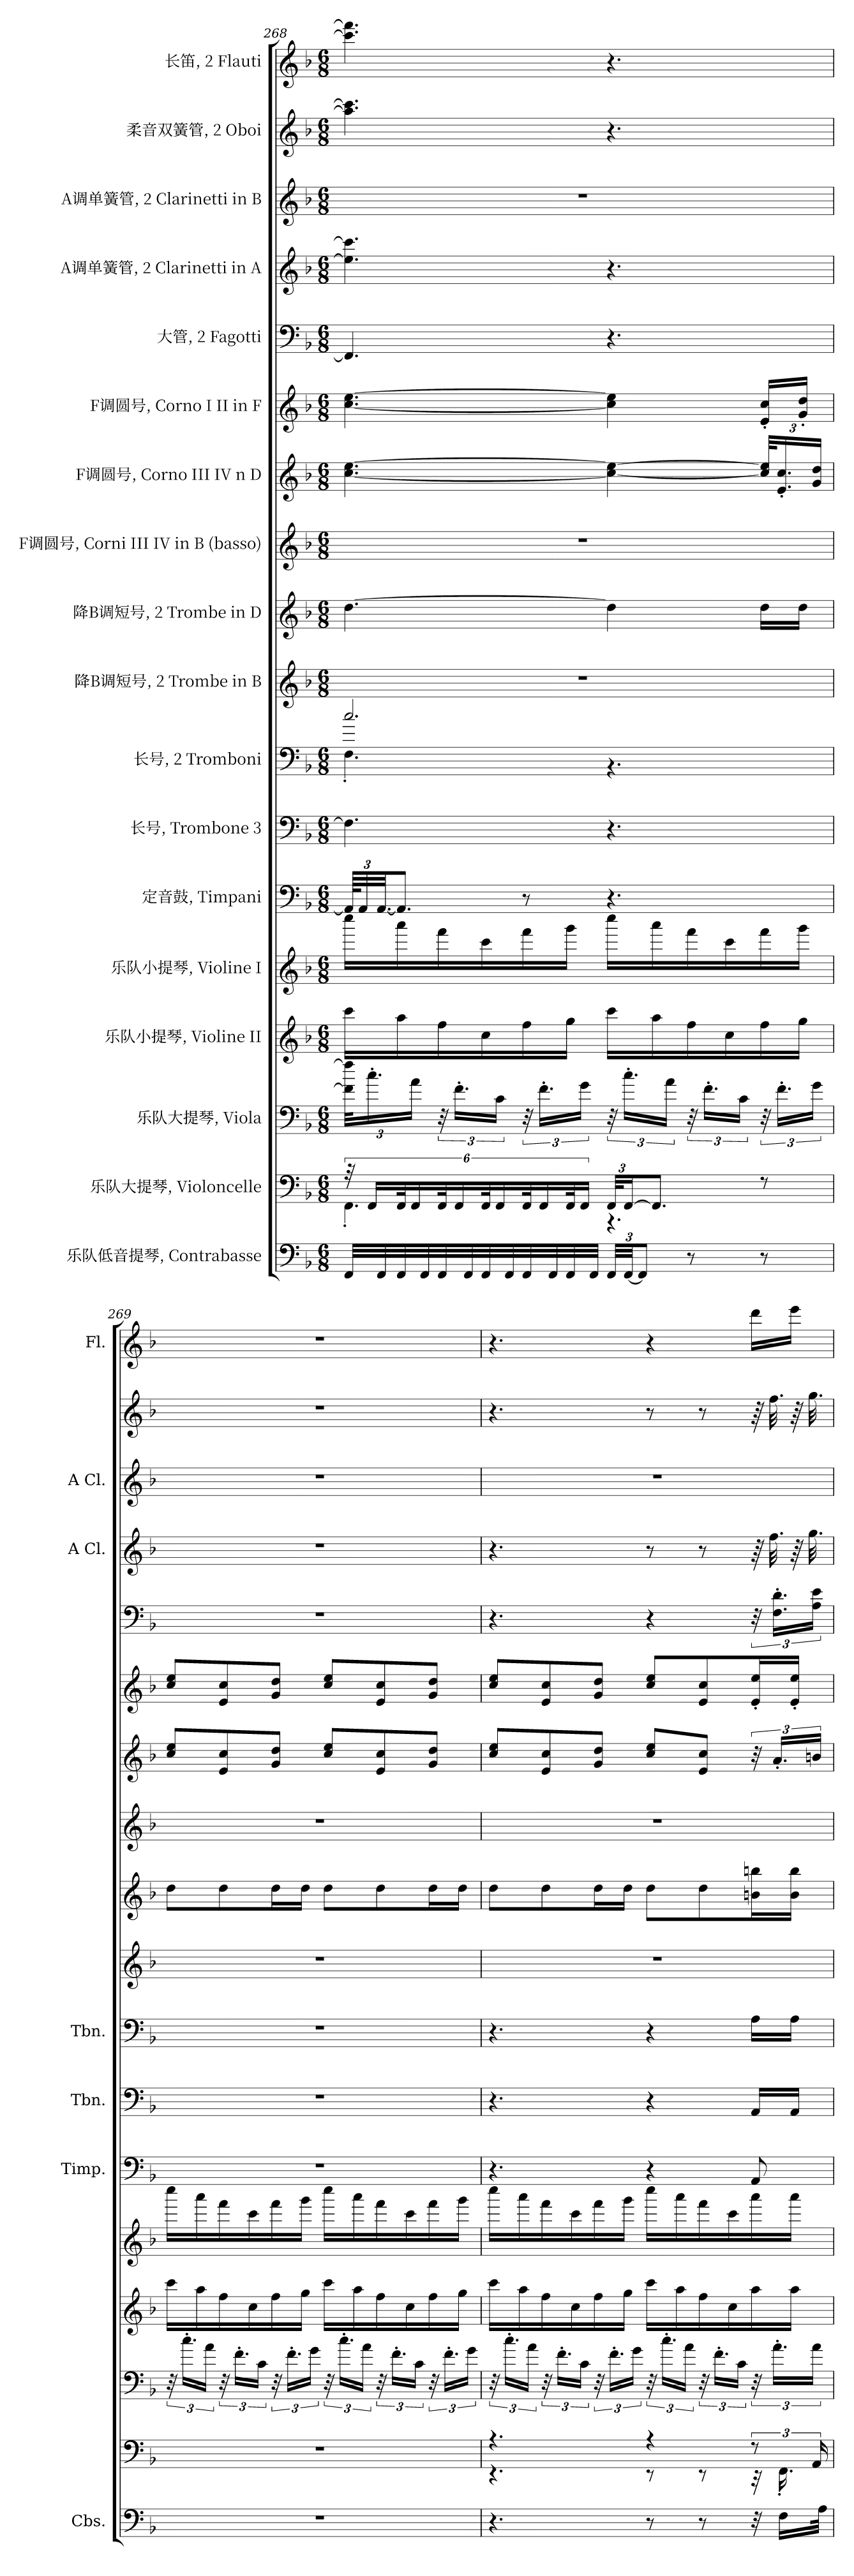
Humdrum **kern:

**kern	**kern	**kern	**kern	**kern	**kern	**kern	**kern	**kern	**kern	**kern	**kern	**kern	**kern	**kern	**kern	**kern	**kern
*part18	*part17	*part16	*part15	*part14	*part13	*part12	*part11	*part10	*part9	*part8	*part7	*part6	*part5	*part4	*part3	*part2	*part1
*staff18	*staff17	*staff16	*staff15	*staff14	*staff13	*staff12	*staff11	*staff10	*staff9	*staff8	*staff7	*staff6	*staff5	*staff4	*staff3	*staff2	*staff1
*I"乐队低音提琴, Contrabasse	*I"乐队大提琴, Violoncelle	*I"乐队大提琴, Viola	*I"乐队小提琴, Violine II	*I"乐队小提琴, Violine I	*I"定音鼓, Timpani	*I"长号, Trombone 3	*I"长号, 2 Tromboni	*I"降B调短号, 2 Trombe in B	*I"降B调短号, 2 Trombe in D	*I"F调圆号, Corni III IV in B (basso)	*I"F调圆号, Corno III IV n D	*I"F调圆号, Corno I II in F	*I"大管, 2 Fagotti	*I"A调单簧管, 2 Clarinetti in A	*I"A调单簧管, 2 Clarinetti in B	*I"柔音双簧管, 2 Oboi	*I"长笛, 2 Flauti
*I'Cbs.	*	*	*	*	*I'Timp.	*I'Tbn.	*I'Tbn.	*	*	*	*	*	*	*I'A Cl.	*I'A Cl.	*	*I'Fl.
!!LO:PB:g=z
*clefF4	*clefF4	*clefF4	*clefG2	*clefG2	*clefF4	*clefF4	*clefF4	*clefG2	*clefG2	*clefG2	*clefG2	*clefG2	*clefF4	*clefG2	*clefG2	*clefG2	*clefG2
*ITrd7c12	*	*	*	*	*	*	*	*ITrd1c2	*ITrd1c2	*ITrd4c7	*ITrd4c7	*ITrd4c7	*	*ITrd2c3	*ITrd2c3	*ITrd2c3	*
*k[b-]	*k[b-]	*k[b-]	*k[b-]	*k[b-]	*k[b-]	*k[b-]	*k[b-]	*k[b-e-a-]	*k[b-e-a-]	*k[b-e-]	*k[b-e-]	*k[b-e-]	*k[b-]	*k[f#c#]	*k[f#c#]	*k[f#c#]	*k[b-]
*M6/8	*M6/8	*M6/8	*M6/8	*M6/8	*M6/8	*M6/8	*M6/8	*M6/8	*M6/8	*M6/8	*M6/8	*M6/8	*M6/8	*M6/8	*M6/8	*M6/8	*M6/8
*MM94	*MM94	*MM94	*MM94	*MM94	*MM94	*MM94	*MM94	*MM94	*MM94	*MM94	*MM94	*MM94	*MM94	*MM94	*MM94	*MM94	*MM94
=268	=268	=268	=268	=268	=268	=268	=268	=268	=268	=268	=268	=268	=268	=268	=268	=268	=268
*	*^	*	*	*	*	*	*	*	*	*	*	*	*	*	*	*	*
*	*	*	*Xbrackettup	*	*	*Xbrackettup	*	*	*	*	*	*	*	*	*	*	*	*
*	*	*	*	*	*	*	*	*^	*	*	*	*	*	*	*	*	*	*
32FFF/LLL	48r	4.FF'\	48f\] 48ff\]KLL	16ccc\LL	16cccc\LL	96AA/KLLL]	4.F\]	2.cc/	4.F'\	2.r	[4.cc\	2.r	[4.f\ [4.a\	[4.f\ [4.a\	4.FF/]	4.cc\] 4.aa\]	2.r	4.ff\] 4.aa\]	4.ccc\] 4.fff\]
.	.	.	.	.	.	48AA/	.	.	.	.	.	.	.	.	.	.	.	.	.
.	24FF/LL	.	24.cc'\	.	.	.	.	.	.	.	.	.	.	.	.	.	.	.	.
32FFF/	.	.	.	.	.	[48.AA/JJ	.	.	.	.	.	.	.	.	.	.	.	.	.
*	*Xbrackettup	*	*	*	*	*	*	*	*	*	*	*	*	*	*	*	*	*	*
32FFF/	48FF/K	.	.	16aa\	16aaa\	8.AA/J]	.	.	.	.	.	.	.	.	.	.	.	.	.
.	24FF/	.	24a\JJ	.	.	.	.	.	.	.	.	.	.	.	.	.	.	.	.
32FFF/	.	.	.	.	.	.	.	.	.	.	.	.	.	.	.	.	.	.	.
*	*	*	*brackettup	*	*	*	*	*	*	*	*	*	*	*	*	*	*	*	*
32FFF/	48FF/K	.	48r	16ff\	16fff\	.	.	.	.	.	.	.	.	.	.	.	.	.	.
.	24FF/	.	24.f'\LL	.	.	.	.	.	.	.	.	.	.	.	.	.	.	.	.
32FFF/	.	.	.	.	.	.	.	.	.	.	.	.	.	.	.	.	.	.	.
32FFF/	48FF/K	.	.	16cc\	16ccc\	.	.	.	.	.	.	.	.	.	.	.	.	.	.
.	24FF/	.	24c\JJ	.	.	.	.	.	.	.	.	.	.	.	.	.	.	.	.
32FFF/	.	.	.	.	.	.	.	.	.	.	.	.	.	.	.	.	.	.	.
32FFF/	48FF/K	.	48r	16ff\	16fff\	8r	.	.	.	.	.	.	.	.	.	.	.	.	.
.	24FF/	.	24.f'\LL	.	.	.	.	.	.	.	.	.	.	.	.	.	.	.	.
32FFF/	.	.	.	.	.	.	.	.	.	.	.	.	.	.	.	.	.	.	.
32FFF/	48FF/K	.	.	16gg\JJ	16ggg\JJ	.	.	.	.	.	.	.	.	.	.	.	.	.	.
.	24FF/JJ	.	24g\JJ	.	.	.	.	.	.	.	.	.	.	.	.	.	.	.	.
32FFF/JJJ	.	.	.	.	.	.	.	.	.	.	.	.	.	.	.	.	.	.	.
*Xbrackettup	*	*	*	*	*	*	*	*	*	*	*	*	*	*	*	*	*	*	*
*	*	*	*	*	*	*	*	*	*	*	*	*	*	*	*	*	*	*	*MM95
48FFF/LLL	48FF/KLL	4.r	48r	16ccc\LL	16cccc\LL	4.r	4.r	.	4.r	.	4cc\]	.	4f\_ 4a\_	4f\] 4a\]	4.r	4.r	.	4.r	4.r
[48FFF/JJ	[24FF/J	.	24.cc'\LL	.	.	.	.	.	.	.	.	.	.	.	.	.	.	.	.
12FFF/J]	.	.	.	.	.	.	.	.	.	.	.	.	.	.	.	.	.	.	.
.	8.FF/J]	.	.	16aa\	16aaa\	.	.	.	.	.	.	.	.	.	.	.	.	.	.
.	.	.	24a\JJ	.	.	.	.	.	.	.	.	.	.	.	.	.	.	.	.
8r	.	.	48r	16ff\	16fff\	.	.	.	.	.	.	.	.	.	.	.	.	.	.
.	.	.	24.f'\LL	.	.	.	.	.	.	.	.	.	.	.	.	.	.	.	.
.	.	.	.	16cc\	16ccc\	.	.	.	.	.	.	.	.	.	.	.	.	.	.
.	.	.	24c\JJ	.	.	.	.	.	.	.	.	.	.	.	.	.	.	.	.
*	*	*	*	*	*	*	*	*	*	*	*	*	*Xbrackettup	*	*	*	*	*	*
8r	8r	.	48r	16ff\	16fff\	.	.	.	.	.	16cc\LL	.	48f/] 48a/]KLL	16A/' 16f/'LL	.	.	.	.	.
.	.	.	24.f'\LL	.	.	.	.	.	.	.	.	.	24.A/' 24.f/'	.	.	.	.	.	.
.	.	.	.	16gg\JJ	16ggg\JJ	.	.	.	.	.	16cc\JJ	.	.	16c/' 16g/'JJ	.	.	.	.	.
.	.	.	24g\JJ	.	.	.	.	.	.	.	.	.	24c/ 24g/JJ	.	.	.	.	.	.
*	*v	*v	*	*	*	*	*	*v	*v	*	*	*	*	*	*	*	*	*	*
!!LO:PB:g=z
=269	=269	=269	=269	=269	=269	=269	=269	=269	=269	=269	=269	=269	=269	=269	=269	=269	=269
*	*	*	*	*	*	*	*	*	*	*	*	*	*	*	*	*	*MM99
2.r	2.r	48r	16ccc\LL	16cccc\LL	2.r	2.r	2.r	2.r	8cc\L	2.r	8f/ 8a/L	8f/ 8a/L	2.r	2.r	2.r	2.r	2.r
.	.	24.cc'\LL	.	.	.	.	.	.	.	.	.	.	.	.	.	.	.
.	.	.	16aa\	16aaa\	.	.	.	.	.	.	.	.	.	.	.	.	.
.	.	24a\JJ	.	.	.	.	.	.	.	.	.	.	.	.	.	.	.
.	.	48r	16ff\	16fff\	.	.	.	.	8cc\	.	8A/ 8f/	8A/ 8f/	.	.	.	.	.
.	.	24.f'\LL	.	.	.	.	.	.	.	.	.	.	.	.	.	.	.
.	.	.	16cc\	16ccc\	.	.	.	.	.	.	.	.	.	.	.	.	.
.	.	24c\JJ	.	.	.	.	.	.	.	.	.	.	.	.	.	.	.
.	.	48r	16ff\	16fff\	.	.	.	.	16cc\L	.	8c/ 8g/J	8c/ 8g/J	.	.	.	.	.
.	.	24.f'\LL	.	.	.	.	.	.	.	.	.	.	.	.	.	.	.
.	.	.	16gg\JJ	16ggg\JJ	.	.	.	.	16cc\JJ	.	.	.	.	.	.	.	.
.	.	24g\JJ	.	.	.	.	.	.	.	.	.	.	.	.	.	.	.
.	.	48r	16ccc\LL	16cccc\LL	.	.	.	.	8cc\L	.	8f/ 8a/L	8f/ 8a/L	.	.	.	.	.
.	.	24.cc'\LL	.	.	.	.	.	.	.	.	.	.	.	.	.	.	.
.	.	.	16aa\	16aaa\	.	.	.	.	.	.	.	.	.	.	.	.	.
.	.	24a\JJ	.	.	.	.	.	.	.	.	.	.	.	.	.	.	.
.	.	48r	16ff\	16fff\	.	.	.	.	8cc\	.	8A/ 8f/	8A/ 8f/	.	.	.	.	.
.	.	24.f'\LL	.	.	.	.	.	.	.	.	.	.	.	.	.	.	.
.	.	.	16cc\	16ccc\	.	.	.	.	.	.	.	.	.	.	.	.	.
.	.	24c\JJ	.	.	.	.	.	.	.	.	.	.	.	.	.	.	.
.	.	48r	16ff\	16fff\	.	.	.	.	16cc\L	.	8c/ 8g/J	8c/ 8g/J	.	.	.	.	.
.	.	24.f'\LL	.	.	.	.	.	.	.	.	.	.	.	.	.	.	.
.	.	.	16gg\JJ	16ggg\JJ	.	.	.	.	16cc\JJ	.	.	.	.	.	.	.	.
.	.	24g\JJ	.	.	.	.	.	.	.	.	.	.	.	.	.	.	.
!!LO:PB:g=z
=270	=270	=270	=270	=270	=270	=270	=270	=270	=270	=270	=270	=270	=270	=270	=270	=270	=270
*	*	*	*	*	*	*	*	*	*	*	*	*	*	*	*	*	*MM104
*	*^	*	*	*	*	*	*	*	*	*	*	*	*	*	*	*	*
4.r	4.r	4.r	48r	16ccc\LL	16cccc\LL	4.r	4.r	4.r	2.r	8cc\L	2.r	8f/ 8a/L	8f/ 8a/L	4.r	4.r	2.r	4.r	4.r
.	.	.	24.cc'\LL	.	.	.	.	.	.	.	.	.	.	.	.	.	.	.
.	.	.	.	16aa\	16aaa\	.	.	.	.	.	.	.	.	.	.	.	.	.
.	.	.	24a\JJ	.	.	.	.	.	.	.	.	.	.	.	.	.	.	.
.	.	.	48r	16ff\	16fff\	.	.	.	.	8cc\	.	8A/ 8f/	8A/ 8f/	.	.	.	.	.
.	.	.	24.f'\LL	.	.	.	.	.	.	.	.	.	.	.	.	.	.	.
.	.	.	.	16cc\	16ccc\	.	.	.	.	.	.	.	.	.	.	.	.	.
.	.	.	24c\JJ	.	.	.	.	.	.	.	.	.	.	.	.	.	.	.
.	.	.	48r	16ff\	16fff\	.	.	.	.	16cc\L	.	8c/ 8g/J	8c/ 8g/J	.	.	.	.	.
.	.	.	24.f'\LL	.	.	.	.	.	.	.	.	.	.	.	.	.	.	.
.	.	.	.	16gg\JJ	16ggg\JJ	.	.	.	.	16cc\JJ	.	.	.	.	.	.	.	.
.	.	.	24g\JJ	.	.	.	.	.	.	.	.	.	.	.	.	.	.	.
*	*	*	*	*	*	*	*	*	*	*	*	*	*	*	*	*	*	*MM106
8r	4r	8r	48r	16ccc\LL	16cccc\LL	4r	4r	4r	.	8cc\L	.	8f/ 8a/L	8f/ 8a/L	4r	8r	.	8r	4r
.	.	.	24.cc'\LL	.	.	.	.	.	.	.	.	.	.	.	.	.	.	.
.	.	.	.	16aa\	16aaa\	.	.	.	.	.	.	.	.	.	.	.	.	.
.	.	.	24a\JJ	.	.	.	.	.	.	.	.	.	.	.	.	.	.	.
8r	.	8r	48r	16ff\	16fff\	.	.	.	.	8cc\	.	8A/ 8f/J	8A/ 8f/	.	8r	.	8r	.
.	.	.	24.f'\LL	.	.	.	.	.	.	.	.	.	.	.	.	.	.	.
.	.	.	.	16cc\	16ccc\	.	.	.	.	.	.	.	.	.	.	.	.	.
.	.	.	24c\JJ	.	.	.	.	.	.	.	.	.	.	.	.	.	.	.
*	*brackettup	*	*	*	*	*	*	*	*	*	*	*brackettup	*	*	*	*	*	*
32r	12r	32r	48r	16aa\	16aaa\	8AA/	16AA/LL	16A\LL	.	16an\ 16aan\L	.	48r	16A/' 16a/'L	48r	64r	.	64r	16ddd\LL
.	.	.	.	.	.	.	.	.	.	.	.	.	.	.	32.dd\	.	32.dd\	.
.	.	.	24.a'\LL	.	.	.	.	.	.	.	.	24.d'/LL	.	24.F\' 24.d\'LL	.	.	.	.
16FF\LL	.	16.FF'\	.	.	.	.	.	.	.	.	.	.	.	.	.	.	.	.
.	.	.	.	16aa\JJ	16aaa\JJ	.	16AA/JJ	16A\JJ	.	16a\ 16aa\JJ	.	.	16A/' 16a/'JJ	.	64r	.	64r	16eee\JJ
.	.	.	.	.	.	.	.	.	.	.	.	.	.	.	32.ee\	.	32.ee\	.
.	24AA/	.	24a\JJ	.	.	.	.	.	.	.	.	24en/JJ	.	24A\ 24e\JJ	.	.	.	.
32AA\JJk	.	.	.	.	.	.	.	.	.	.	.	.	.	.	.	.	.	.
*	*v	*v	*	*	*	*	*	*	*	*	*	*	*	*	*	*	*	*
=	=	=	=	=	=	=	=	=	=	=	=	=	=	=	=	=	=
*-	*-	*-	*-	*-	*-	*-	*-	*-	*-	*-	*-	*-	*-	*-	*-	*-	*-
